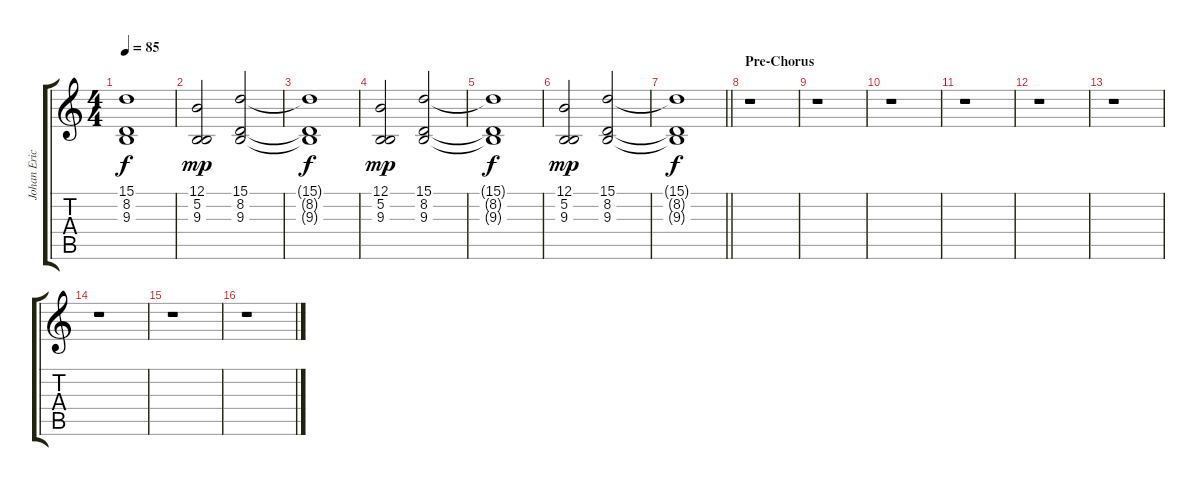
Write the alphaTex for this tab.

\track ("Johan Ericson" "Johan Eric") {instrument acousticgrandpiano}
\staff {score tabs}
\tuning (B3 Gb3 D3 A2 E2 B1) {hide}
\ts (4 4)
\tempo 85
\clef g2
\ks c
(15.1{t} 8.2{t} 9.3{t}).1{dy f} |
(12.1 5.2 9.3).2{dy mp} (15.1 8.2 9.3).2 |
(15.1{t} 8.2{t} 9.3{t}).1{dy f} |
(12.1 5.2 9.3).2{dy mp} (15.1 8.2 9.3).2 |
(15.1{t} 8.2{t} 9.3{t}).1{dy f} |
(12.1 5.2 9.3).2{dy mp} (15.1 8.2 9.3).2 |
\barLineRight lightlight
(15.1{t} 8.2{t} 9.3{t}).1{dy f} |
\section ("" "Pre-Chorus")
r.1 |
r.1 |
r.1 |
r.1 |
r.1 |
r.1 |
r.1 |
r.1 |
r.1
